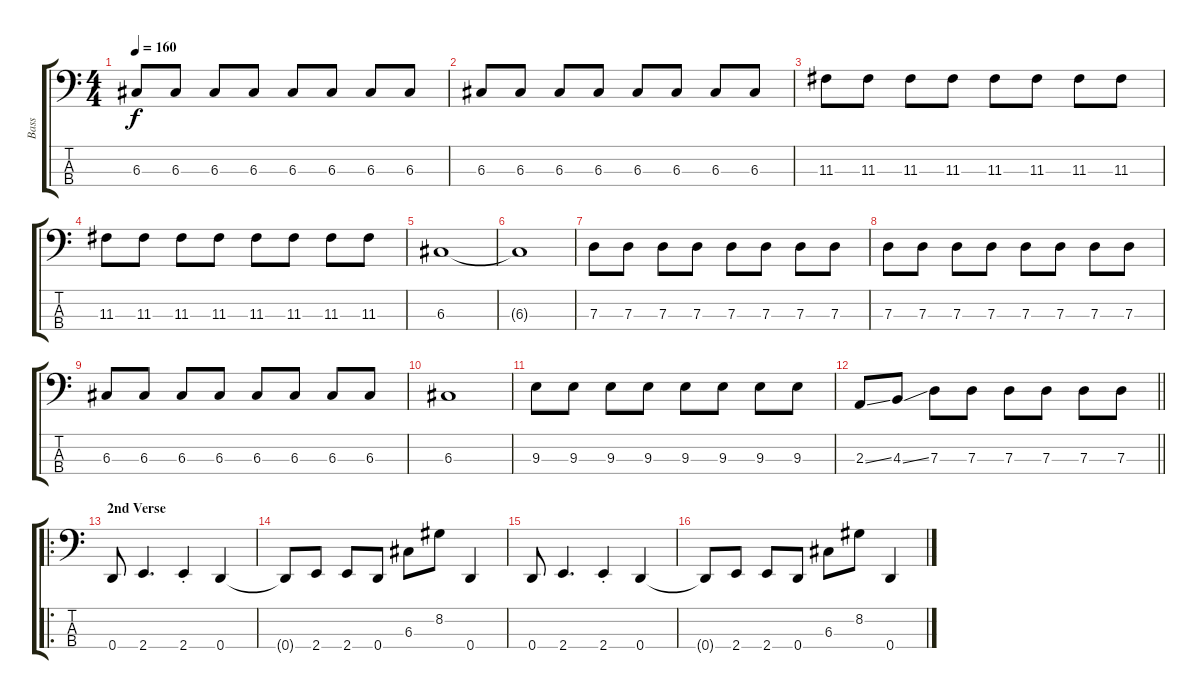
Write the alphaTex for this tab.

\track ("Bass" "Bass") {instrument electricbassfinger}
\staff {score tabs}
\tuning (F2 C2 G1 D1) {hide}
\ts (4 4)
\tempo 160
\clef f4
\ks c
6.3.8{dy f} 6.3.8 6.3.8 6.3.8 6.3.8 6.3.8 6.3.8 6.3.8 |
6.3.8 6.3.8 6.3.8 6.3.8 6.3.8 6.3.8 6.3.8 6.3.8 |
11.3.8 11.3.8 11.3.8 11.3.8 11.3.8 11.3.8 11.3.8 11.3.8 |
11.3.8 11.3.8 11.3.8 11.3.8 11.3.8 11.3.8 11.3.8 11.3.8 |
6.3.1 |
6.3{t}.1 |
7.3.8 7.3.8 7.3.8 7.3.8 7.3.8 7.3.8 7.3.8 7.3.8 |
7.3.8 7.3.8 7.3.8 7.3.8 7.3.8 7.3.8 7.3.8 7.3.8 |
6.3.8 6.3.8 6.3.8 6.3.8 6.3.8 6.3.8 6.3.8 6.3.8 |
6.3.1 |
9.3.8 9.3.8 9.3.8 9.3.8 9.3.8 9.3.8 9.3.8 9.3.8 |
\barLineRight lightlight
2.3{ss}.8 4.3{ss}.8 7.3.8 7.3.8 7.3.8 7.3.8 7.3.8 7.3.8 |
\ro
\section ("" "2nd Verse")
0.4.8 2.4.4{d} 2.4{st}.4 0.4.4 |
0.4{t}.8 2.4.8 2.4.8 0.4.8 6.3.8 8.2.8 0.4.4 |
0.4.8 2.4.4{d} 2.4{st}.4 0.4.4 |
0.4{t}.8 2.4.8 2.4.8 0.4.8 6.3.8 8.2.8 0.4.4
